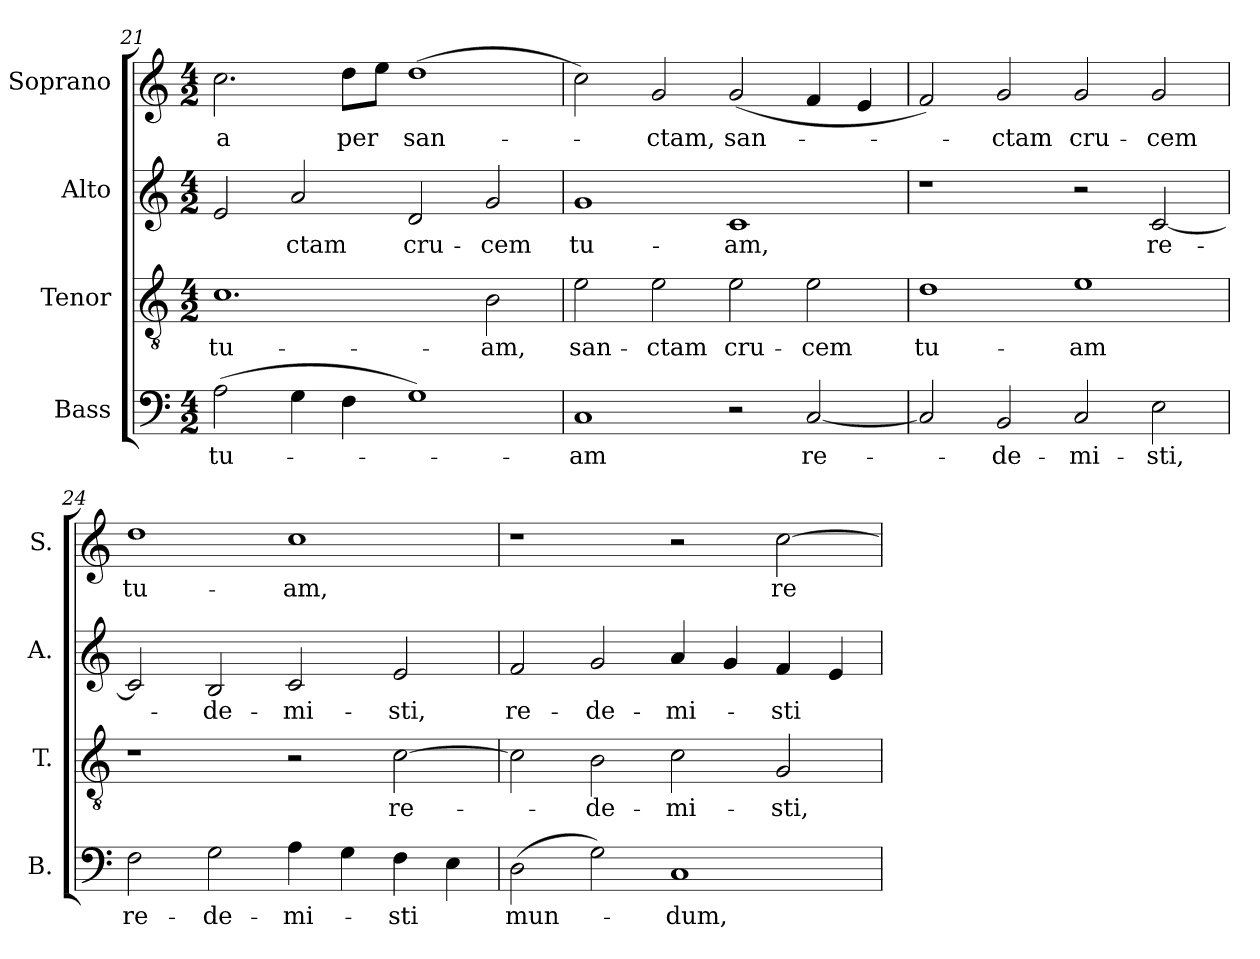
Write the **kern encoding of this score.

**kern	**text	**kern	**text	**kern	**text	**kern	**text
*part4	*part4	*part3	*part3	*part2	*part2	*part1	*part1
*staff4	*staff4	*staff3	*staff3	*staff2	*staff2	*staff1	*staff1
*I"Bass	*	*I"Tenor	*	*I"Alto	*	*I"Soprano	*
*I'B.	*	*I'T.	*	*I'A.	*	*I'S.	*
!!LO:PB:g=z
*clefF4	*	*clefGv2	*	*clefG2	*	*clefG2	*
*	*	*ITrd7c12	*	*	*	*	*
*k[]	*	*k[]	*	*k[]	*	*k[]	*
*C:	*	*C:	*	*C:	*	*C:	*
*M4/2	*	*M4/2	*	*M4/2	*	*M4/2	*
=21	=21	=21	=21	=21	=21	=21	=21
!	!LO:LY:b:color=#000000	!	!	!	!	!	!
!	!	!	!LO:LY:b:color=#000000	!	!	!	!
!	!	!	!	!	!	!	!LO:LY:b:color=#000000
(2Ai\	tu-	1.Ci	tu-	2ei/	.	2.cci\	-a
!	!	!	!	!	!LO:LY:b:color=#000000	!	!
4Gi\	.	.	.	2ai/	-ctam	.	.
!	!	!	!	!	!	!	!LO:LY:b:color=#000000
4Fi\	.	.	.	.	.	8ddi\L	per
.	.	.	.	.	.	8eei\J	.
!	!	!	!	!	!LO:LY:b:color=#000000	!	!
!	!	!	!	!	!	!	!LO:LY:b:color=#000000
1Gi)	.	.	.	2di/	cru-	(1ddi	san-
!	!	!	!LO:LY:b:color=#000000	!	!	!	!
!	!	!	!	!	!LO:LY:b:color=#000000	!	!
.	.	2BBi\	-am,	2gi/	-cem	.	.
=22	=22	=22	=22	=22	=22	=22	=22
!	!LO:LY:b:color=#000000	!	!	!	!	!	!
!	!	!	!LO:LY:b:color=#000000	!	!	!	!
!	!	!	!	!	!LO:LY:b:color=#000000	!	!
1Ci	-am	2Ei\	san-	1gi	tu-	2cci\)	.
!	!	!	!LO:LY:b:color=#000000	!	!	!	!
!	!	!	!	!	!	!	!LO:LY:b:color=#000000
.	.	2Ei\	-ctam	.	.	2gi/	-ctam,
!	!	!	!LO:LY:b:color=#000000	!	!	!	!
!	!	!	!	!	!LO:LY:b:color=#000000	!	!
!	!	!	!	!	!	!	!LO:LY:b:color=#000000
2r	.	2Ei\	cru-	1ci	-am,	(2gi/	san-
!	!LO:LY:b:color=#000000	!	!	!	!	!	!
!	!	!	!LO:LY:b:color=#000000	!	!	!	!
[2Ci/	re-	2Ei\	-cem	.	.	4fi/	.
.	.	.	.	.	.	4ei/	.
=23	=23	=23	=23	=23	=23	=23	=23
!	!	!	!LO:LY:b:color=#000000	!	!	!	!
2Ci/]	.	1Di	tu-	1r	.	2fi/)	.
!	!LO:LY:b:color=#000000	!	!	!	!	!	!
!	!	!	!	!	!	!	!LO:LY:b:color=#000000
2BBi/	-de-	.	.	.	.	2gi/	-ctam
!	!LO:LY:b:color=#000000	!	!	!	!	!	!
!	!	!	!LO:LY:b:color=#000000	!	!	!	!
!	!	!	!	!	!	!	!LO:LY:b:color=#000000
2Ci/	-mi-	1Ei	-am	2r	.	2gi/	cru-
!	!LO:LY:b:color=#000000	!	!	!	!	!	!
!	!	!	!	!	!LO:LY:b:color=#000000	!	!
!	!	!	!	!	!	!	!LO:LY:b:color=#000000
2Ei\	-sti,	.	.	[2ci/	re-	2gi/	-cem
=24	=24	=24	=24	=24	=24	=24	=24
!	!LO:LY:b:color=#000000	!	!	!	!	!	!
!	!	!	!	!	!	!	!LO:LY:b:color=#000000
2Fi\	re-	1r	.	2ci/]	.	1ddi	tu-
!	!LO:LY:b:color=#000000	!	!	!	!	!	!
!	!	!	!	!	!LO:LY:b:color=#000000	!	!
2Gi\	-de-	.	.	2Bi/	-de-	.	.
!	!LO:LY:b:color=#000000	!	!	!	!	!	!
!	!	!	!	!	!LO:LY:b:color=#000000	!	!
!	!	!	!	!	!	!	!LO:LY:b:color=#000000
4Ai\	-mi-	2r	.	2ci/	-mi-	1cci	-am,
4Gi\	.	.	.	.	.	.	.
!	!LO:LY:b:color=#000000	!	!	!	!	!	!
!	!	!	!LO:LY:b:color=#000000	!	!	!	!
!	!	!	!	!	!LO:LY:b:color=#000000	!	!
4Fi\	-sti	[2Ci\	re-	2ei/	-sti,	.	.
4Ei\	.	.	.	.	.	.	.
=25	=25	=25	=25	=25	=25	=25	=25
!	!LO:LY:b:color=#000000	!	!	!	!	!	!
!	!	!	!	!	!LO:LY:b:color=#000000	!	!
(2Di\	mun-	2Ci\]	.	2fi/	re-	1r	.
!	!	!	!LO:LY:b:color=#000000	!	!	!	!
!	!	!	!	!	!LO:LY:b:color=#000000	!	!
2Gi\)	.	2BBi\	-de-	2gi/	-de-	.	.
!	!LO:LY:b:color=#000000	!	!	!	!	!	!
!	!	!	!LO:LY:b:color=#000000	!	!	!	!
!	!	!	!	!	!LO:LY:b:color=#000000	!	!
1Ci	-dum,	2Ci\	-mi-	4ai/	-mi-	2r	.
.	.	.	.	4gi/	.	.	.
!	!	!	!LO:LY:b:color=#000000	!	!	!	!
!	!	!	!	!	!LO:LY:b:color=#000000	!	!
!	!	!	!	!	!	!	!LO:LY:b:color=#000000
.	.	2GGi/	-sti,	4fi/	-sti	[2cci\	re-
.	.	.	.	4ei/	.	.	.
=	=	=	=	=	=	=	=
*-	*-	*-	*-	*-	*-	*-	*-
